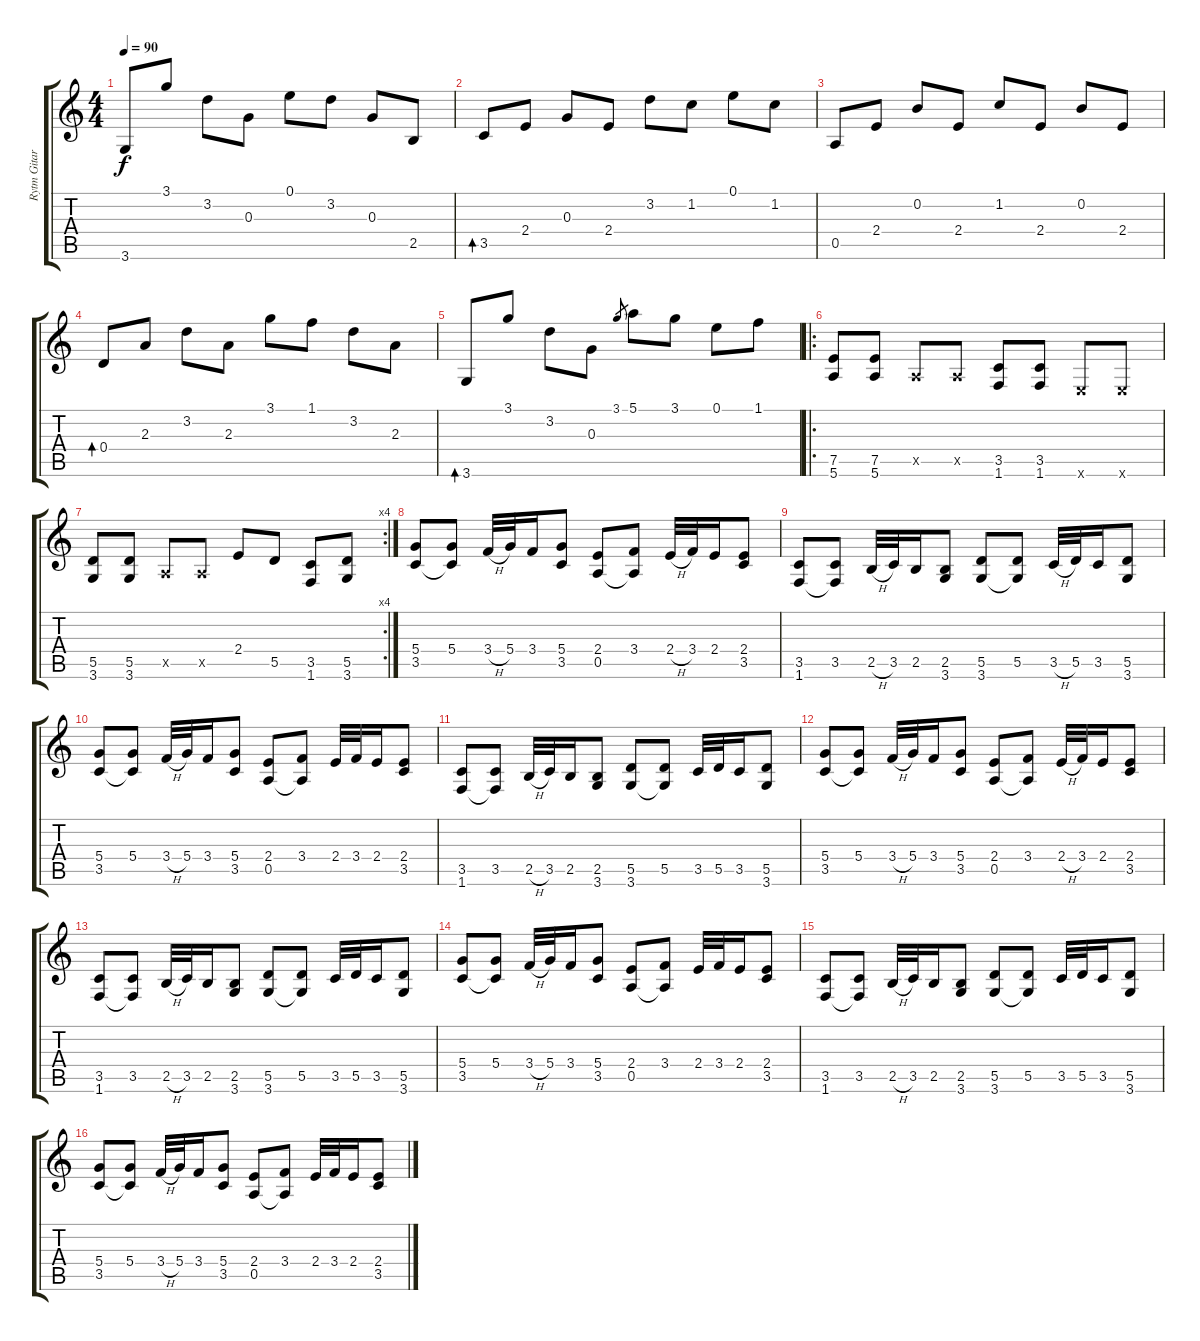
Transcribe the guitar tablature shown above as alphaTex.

\track ("Rytm Gitarr" "Rytm Gitar") {instrument acousticguitarnylon}
\staff {score tabs}
\tuning (E4 B3 G3 D3 A2 E2) {hide}
\ts (4 4)
\tempo 90
\clef g2
\ks c
3.6.8{dy f} 3.1.8 3.2.8 0.3.8 0.1.8 3.2.8 0.3.8 2.5.8 |
3.5.8{bd 60 instrument distortionguitar} 2.4.8 0.3.8 2.4.8 3.2.8 1.2.8 0.1.8 1.2.8 |
0.5.8 2.4.8 0.2.8 2.4.8 1.2.8 2.4.8 0.2.8 2.4.8 |
0.4.8{bd 60} 2.3.8 3.2.8 2.3.8 3.1.8 1.1.8 3.2.8 2.3.8 |
3.6.8{bd 60} 3.1.8 3.2.8 0.3.8 3.1.8{gr} 5.1.8 3.1.8 0.1.8 1.1.8 |
\ro
(7.5 5.6).8{instrument distortionguitar} (7.5 5.6).8 0.5{x}.8 0.5{x}.8 (3.5 1.6).8 (3.5 1.6).8 0.6{x}.8 0.6{x}.8 |
\rc 4
(5.5 3.6).8 (5.5 3.6).8 0.5{x}.8 0.5{x}.8 2.4.8 5.5.8 (3.5 1.6).8 (5.5 3.6).8 |
(5.4 3.5).8{instrument distortionguitar} (5.4 3.5{t}).8 3.4{h}.32 5.4.32 3.4.16 (5.4 3.5).8 (2.4 0.5).8 (3.4 0.5{t}).8 2.4{h}.32 3.4.32 2.4.16 (2.4 3.5).8 |
(3.5 1.6).8 (3.5 1.6{t}).8 2.5{h}.32 3.5.32 2.5.16 (2.5 3.6).8 (5.5 3.6).8 (5.5 3.6{t}).8 3.5{h}.32 5.5.32 3.5.16 (5.5 3.6).8 |
(5.4 3.5).8{instrument distortionguitar} (5.4 3.5{t}).8 3.4{h}.32 5.4.32 3.4.16 (5.4 3.5).8 (2.4 0.5).8 (3.4 0.5{t}).8 2.4.32 3.4.32 2.4.16 (2.4 3.5).8 |
(3.5 1.6).8 (3.5 1.6{t}).8 2.5{h}.32 3.5.32 2.5.16 (2.5 3.6).8 (5.5 3.6).8 (5.5 3.6{t}).8 3.5.32 5.5.32 3.5.16 (5.5 3.6).8 |
(5.4 3.5).8{instrument distortionguitar} (5.4 3.5{t}).8 3.4{h}.32 5.4.32 3.4.16 (5.4 3.5).8 (2.4 0.5).8 (3.4 0.5{t}).8 2.4{h}.32 3.4.32 2.4.16 (2.4 3.5).8 |
(3.5 1.6).8 (3.5 1.6{t}).8 2.5{h}.32 3.5.32 2.5.16 (2.5 3.6).8 (5.5 3.6).8 (5.5 3.6{t}).8 3.5.32 5.5.32 3.5.16 (5.5 3.6).8 |
(5.4 3.5).8{instrument distortionguitar} (5.4 3.5{t}).8 3.4{h}.32 5.4.32 3.4.16 (5.4 3.5).8 (2.4 0.5).8 (3.4 0.5{t}).8 2.4.32 3.4.32 2.4.16 (2.4 3.5).8 |
(3.5 1.6).8 (3.5 1.6{t}).8 2.5{h}.32 3.5.32 2.5.16 (2.5 3.6).8 (5.5 3.6).8 (5.5 3.6{t}).8 3.5.32 5.5.32 3.5.16 (5.5 3.6).8 |
(5.4 3.5).8{instrument distortionguitar} (5.4 3.5{t}).8 3.4{h}.32 5.4.32 3.4.16 (5.4 3.5).8 (2.4 0.5).8 (3.4 0.5{t}).8 2.4.32 3.4.32 2.4.16 (2.4 3.5).8
